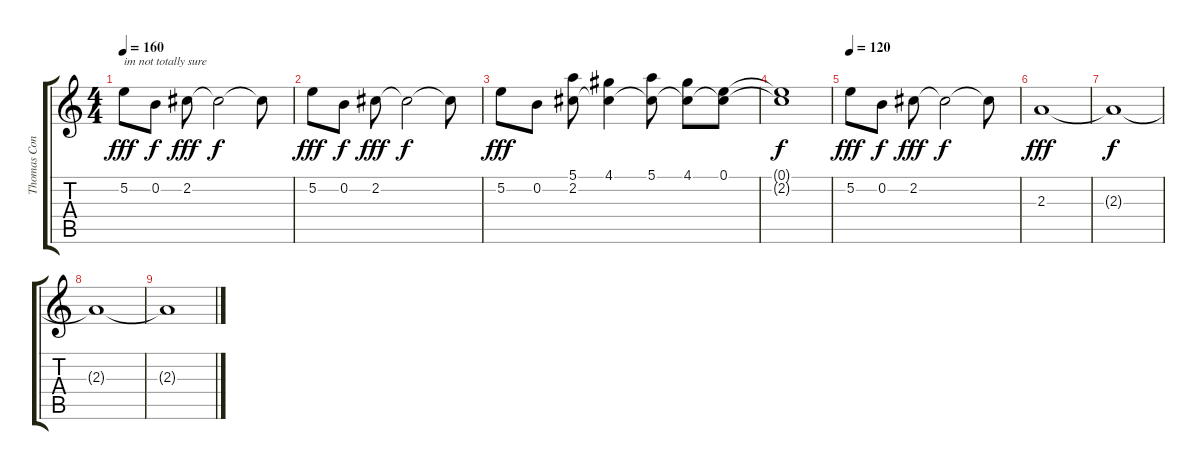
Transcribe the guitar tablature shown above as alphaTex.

\track ("Thomas Conrad (Lead Guitar)" "Thomas Con") {instrument overdrivenguitar}
\staff {score tabs}
\tuning (E4 B3 G3 D3 A2 D2) {hide}
\ts (4 4)
\tempo 160
\clef g2
\ks c
5.2.8{txt "im not totally sure" dy fff volume 11} 0.2.8{dy f} 2.2.8{dy fff} 2.2{t}.2{dy f} 2.2{t}.8 |
5.2.8{dy fff} 0.2.8{dy f} 2.2.8{dy fff} 2.2{t}.2{dy f} 2.2{t}.8 |
5.2.8{dy fff volume 9} 0.2.8 (5.1 2.2).8 (4.1 2.2{t}).4 (5.1 2.2{t}).8 (4.1 2.2{t}).8 (0.1 2.2{t}).8 |
(0.1{t} 2.2{t}).1{dy f} |
\tempo 120
5.2.8{dy fff volume 11} 0.2.8{dy f} 2.2.8{dy fff} 2.2{t}.2{dy f} 2.2{t}.8 |
2.3.1{dy fff} |
2.3{t}.1{dy f} |
2.3{t}.1 |
2.3{t}.1
